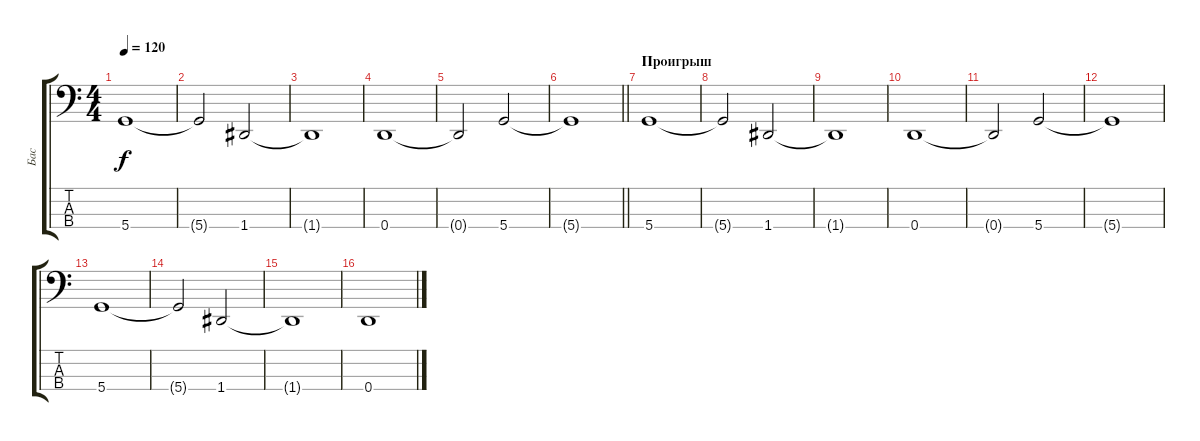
\track ("Бас" "Бас") {instrument electricbassfinger}
\staff {score tabs}
\tuning (G2 D2 A1 D1) {hide}
\ts (4 4)
\tempo 120
\clef f4
\ks c
5.4.1{dy f} |
5.4{t}.2 1.4.2 |
1.4{t}.1 |
0.4.1 |
0.4{t}.2 5.4.2 |
\barLineRight lightlight
5.4{t}.1 |
\section ("" "Проигрыш")
5.4.1 |
5.4{t}.2 1.4.2 |
1.4{t}.1 |
0.4.1 |
0.4{t}.2 5.4.2 |
5.4{t}.1 |
5.4.1 |
5.4{t}.2 1.4.2 |
1.4{t}.1 |
0.4.1
